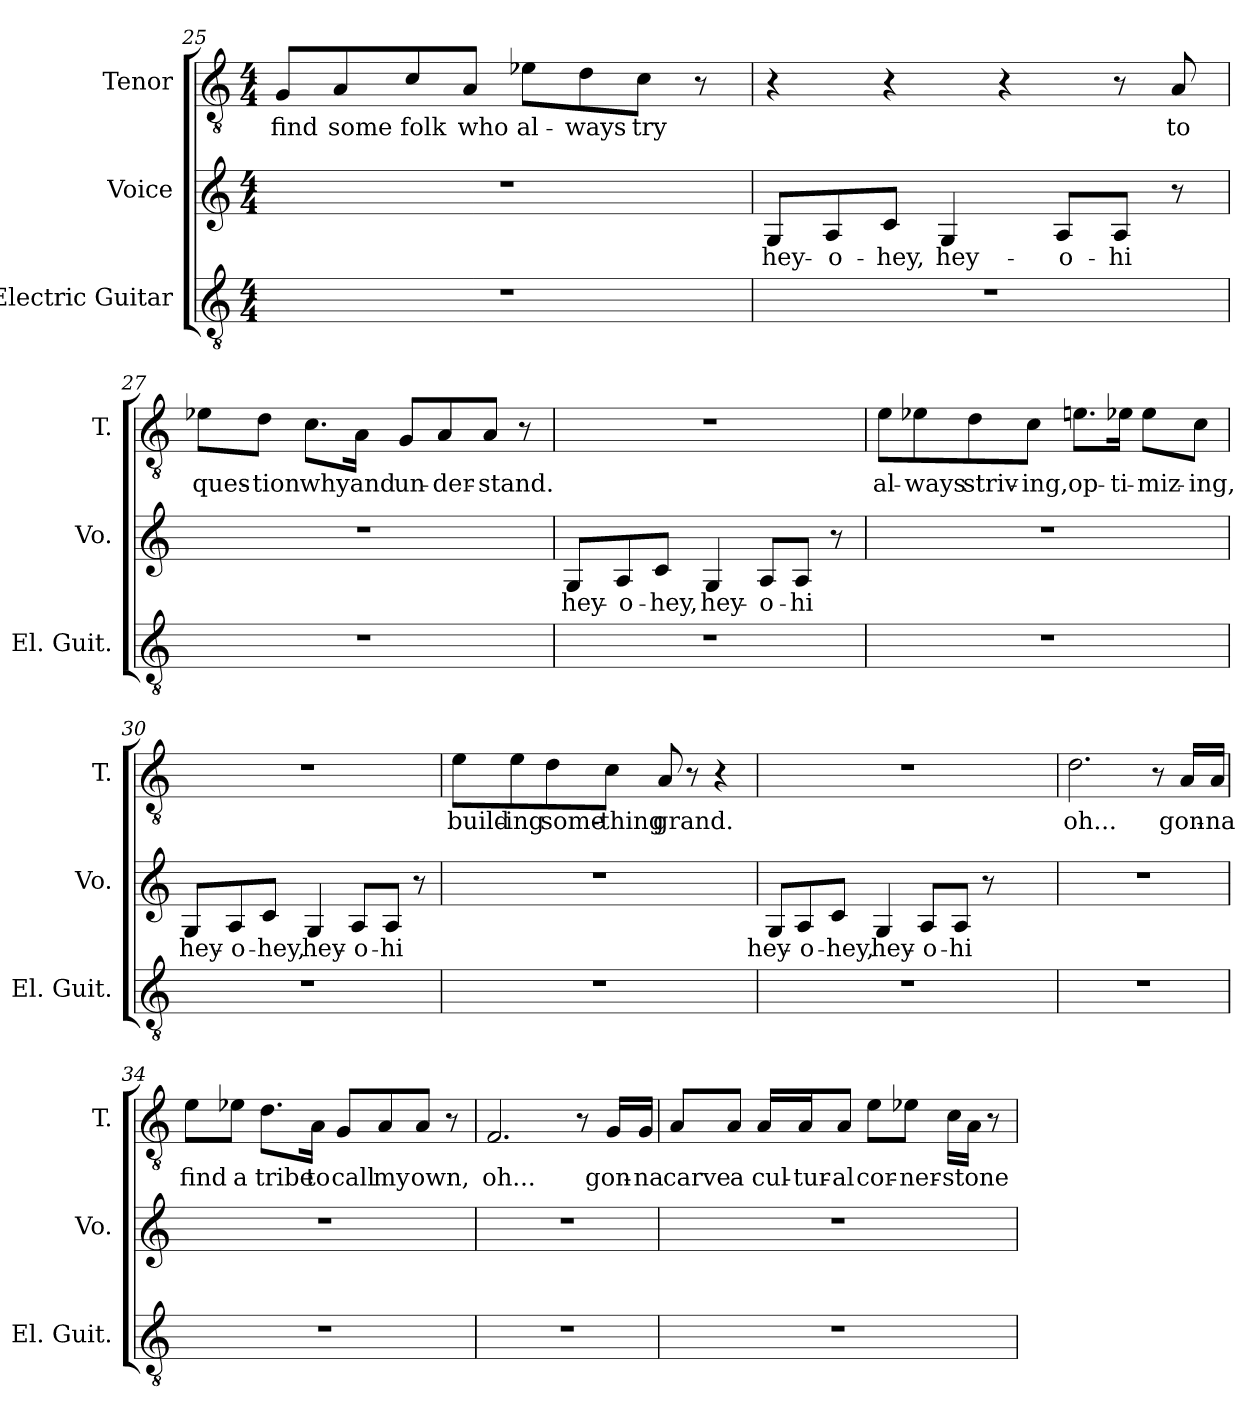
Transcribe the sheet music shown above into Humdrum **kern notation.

**kern	**kern	**text	**kern	**text
*part3	*part2	*part2	*part1	*part1
*staff3	*staff2	*staff2	*staff1	*staff1
*I"Electric Guitar	*I"Voice	*	*I"Tenor	*
*I'El. Guit.	*I'Vo.	*	*I'T.	*
*clefGv2	*clefG2	*	*clefGv2	*
*k[]	*k[]	*	*k[]	*
*M4/4	*M4/4	*	*M4/4	*
=25	=25	=25	=25	=25
!	!	!	!	!LO:LY:b
1r	1r	.	8G/L	find
!	!	!	!	!LO:LY:b
.	.	.	8A/	some
!	!	!	!	!LO:LY:b
.	.	.	8c/	folk
!	!	!	!	!LO:LY:b
.	.	.	8A/J	who
!	!	!	!	!LO:LY:b
.	.	.	8e-X\L	al-
!	!	!	!	!LO:LY:b
.	.	.	8d\	-ways
!	!	!	!	!LO:LY:b
.	.	.	8c\J	try
.	.	.	8r	.
=26	=26	=26	=26	=26
!	!	!LO:LY:b	!	!
1r	8G/L	hey-	4r	.
!	!	!LO:LY:b	!	!
.	8A/	-o-	.	.
!	!	!LO:LY:b	!	!
.	8c/J	-hey,	4r	.
!	!	!LO:LY:b	!	!
.	4G/	hey-	.	.
.	.	.	4r	.
!	!	!LO:LY:b	!	!
.	8A/L	-o-	.	.
!	!	!LO:LY:b	!	!
.	8A/J	-hi	8r	.
!	!	!	!	!LO:LY:b
.	8r	.	8A/	to
!!LO:LB:g=z
=27	=27	=27	=27	=27
!	!	!	!	!LO:LY:b
1r	1r	.	8e-X\L	ques-
!	!	!	!	!LO:LY:b
.	.	.	8d\J	-tion
!	!	!	!	!LO:LY:b
.	.	.	8.c\L	why
!	!	!	!	!LO:LY:b
.	.	.	16A\Jk	and
!	!	!	!	!LO:LY:b
.	.	.	8G/L	un-
!	!	!	!	!LO:LY:b
.	.	.	8A/	-der-
!	!	!	!	!LO:LY:b
.	.	.	8A/J	-stand.
.	.	.	8r	.
=28	=28	=28	=28	=28
!	!	!LO:LY:b	!	!
1r	8G/L	hey-	1r	.
!	!	!LO:LY:b	!	!
.	8A/	-o-	.	.
!	!	!LO:LY:b	!	!
.	8c/J	-hey,	.	.
!	!	!LO:LY:b	!	!
.	4G/	hey-	.	.
!	!	!LO:LY:b	!	!
.	8A/L	-o-	.	.
!	!	!LO:LY:b	!	!
.	8A/J	-hi	.	.
.	8r	.	.	.
=29	=29	=29	=29	=29
!	!	!	!	!LO:LY:b
1r	1r	.	8e\L	al-
!	!	!	!	!LO:LY:b
.	.	.	8e-X\	-ways
!	!	!	!	!LO:LY:b
.	.	.	8d\	striv-
!	!	!	!	!LO:LY:b
.	.	.	8c\J	-ing,
!	!	!	!	!LO:LY:b
.	.	.	8.en\L	op-
!	!	!	!	!LO:LY:b
.	.	.	16e-X\Jk	-ti-
!	!	!	!	!LO:LY:b
.	.	.	8e-\L	-miz-
!	!	!	!	!LO:LY:b
.	.	.	8c\J	-ing,
!!LO:LB:g=z
=30	=30	=30	=30	=30
!	!	!LO:LY:b	!	!
1r	8G/L	hey-	1r	.
!	!	!LO:LY:b	!	!
.	8A/	-o-	.	.
!	!	!LO:LY:b	!	!
.	8c/J	-hey,	.	.
!	!	!LO:LY:b	!	!
.	4G/	hey-	.	.
!	!	!LO:LY:b	!	!
.	8A/L	-o-	.	.
!	!	!LO:LY:b	!	!
.	8A/J	-hi	.	.
.	8r	.	.	.
=31	=31	=31	=31	=31
!	!	!	!	!LO:LY:b
1r	1r	.	8e\L	build-
!	!	!	!	!LO:LY:b
.	.	.	8e\	-ing
!	!	!	!	!LO:LY:b
.	.	.	8d\	some-
!	!	!	!	!LO:LY:b
.	.	.	8c\J	-thing
!	!	!	!	!LO:LY:b
.	.	.	8A/	grand.
.	.	.	8r	.
.	.	.	4r	.
=32	=32	=32	=32	=32
!	!	!LO:LY:b	!	!
1r	8G/L	hey-	1r	.
!	!	!LO:LY:b	!	!
.	8A/	-o-	.	.
!	!	!LO:LY:b	!	!
.	8c/J	-hey,	.	.
!	!	!LO:LY:b	!	!
.	4G/	hey-	.	.
!	!	!LO:LY:b	!	!
.	8A/L	-o-	.	.
!	!	!LO:LY:b	!	!
.	8A/J	-hi	.	.
.	8r	.	.	.
=33	=33	=33	=33	=33
!	!	!	!	!LO:LY:b
1r	1r	.	2.d\	oh...
.	.	.	8r	.
!	!	!	!	!LO:LY:b
.	.	.	16A/LL	gon-
!	!	!	!	!LO:LY:b
.	.	.	16A/JJ	-na
!!LO:PB:g=z
=34	=34	=34	=34	=34
!	!	!	!	!LO:LY:b
1r	1r	.	8e\L	find
!	!	!	!	!LO:LY:b
.	.	.	8e-X\J	a
!	!	!	!	!LO:LY:b
.	.	.	8.d\L	tribe
!	!	!	!	!LO:LY:b
.	.	.	16A\Jk	to
!	!	!	!	!LO:LY:b
.	.	.	8G/L	call
!	!	!	!	!LO:LY:b
.	.	.	8A/	my
!	!	!	!	!LO:LY:b
.	.	.	8A/J	own,
.	.	.	8r	.
=35	=35	=35	=35	=35
!	!	!	!	!LO:LY:b
1r	1r	.	2.F/	oh...
.	.	.	8r	.
!	!	!	!	!LO:LY:b
.	.	.	16G/LL	gon-
!	!	!	!	!LO:LY:b
.	.	.	16G/JJ	-na
=36	=36	=36	=36	=36
!	!	!	!	!LO:LY:b
1r	1r	.	8A/L	carve
!	!	!	!	!LO:LY:b
.	.	.	8A/J	a
!	!	!	!	!LO:LY:b
.	.	.	16A/LL	cul-
!	!	!	!	!LO:LY:b
.	.	.	16A/J	-tur-
!	!	!	!	!LO:LY:b
.	.	.	8A/J	-al
!	!	!	!	!LO:LY:b
.	.	.	8e\L	cor-
!	!	!	!	!LO:LY:b
.	.	.	8e-X\J	-ner-
!	!	!	!	!LO:LY:b
.	.	.	16c\LL	-stone
.	.	.	16A\JJ	.
.	.	.	8r	.
=	=	=	=	=
*-	*-	*-	*-	*-
